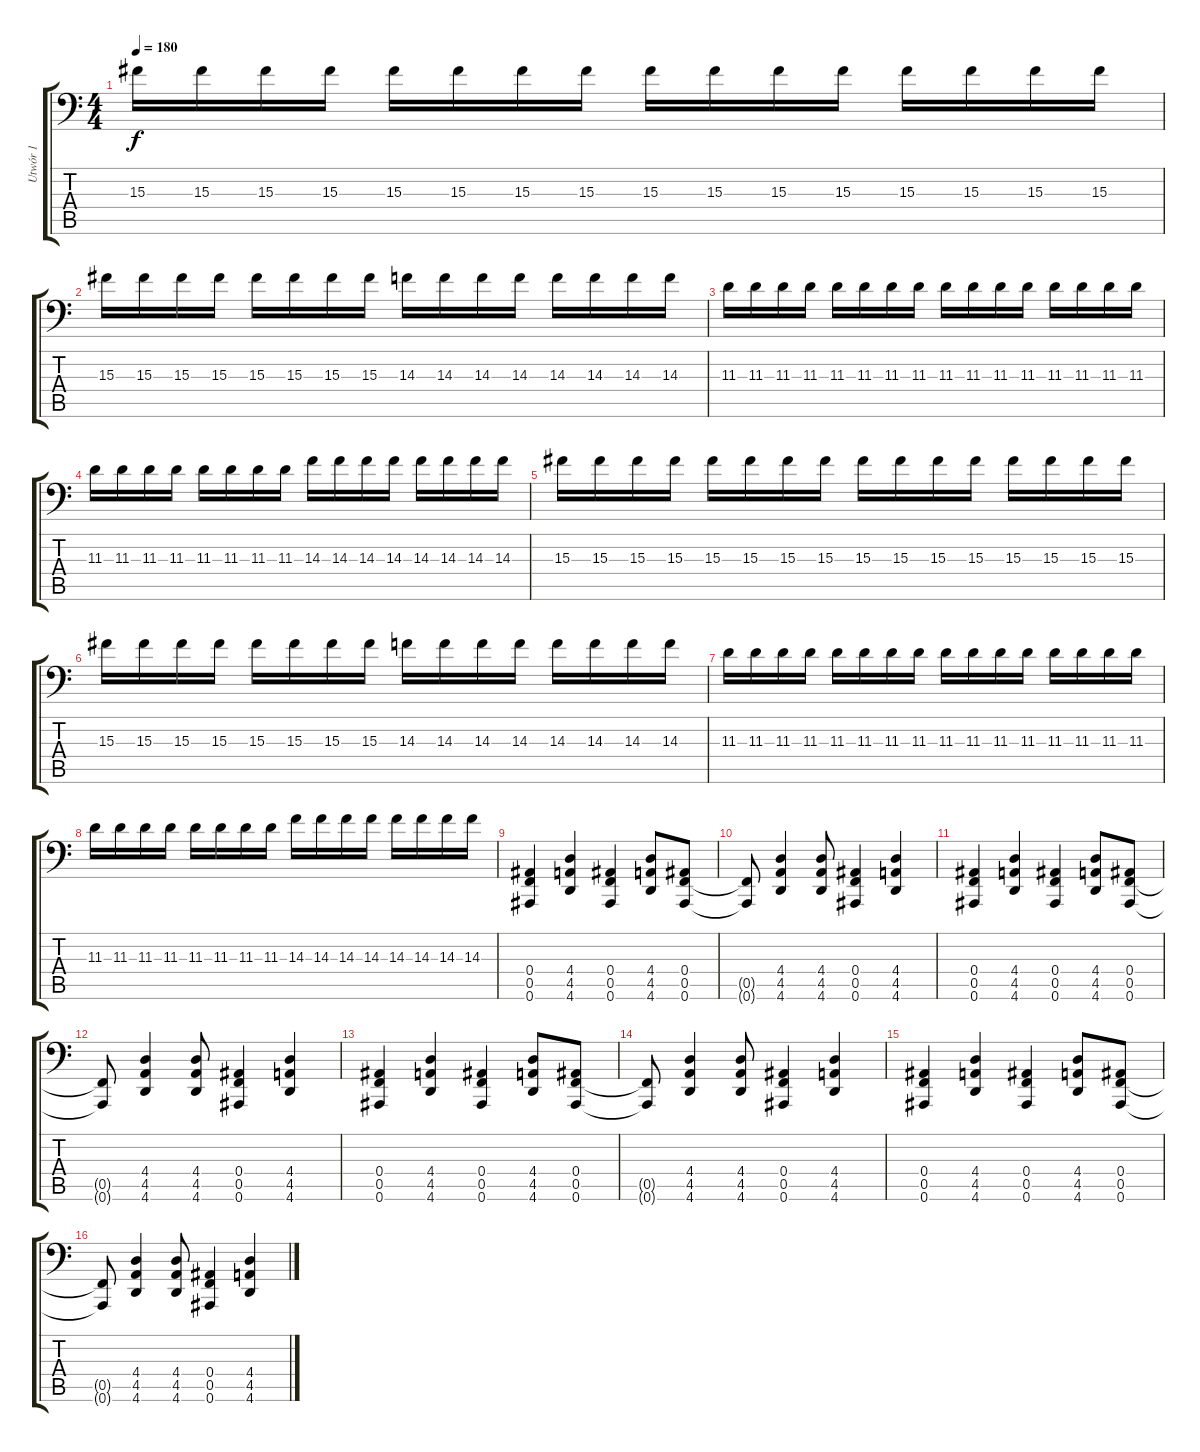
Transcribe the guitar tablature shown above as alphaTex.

\track ("Utwór 1" "Utwór 1") {instrument pad7halo}
\staff {score tabs}
\tuning (C4 G3 Eb3 Bb2 F2 Bb1) {hide}
\ts (4 4)
\tempo 180
\clef f4
\ks c
15.3.16{dy f} 15.3.16 15.3.16 15.3.16 15.3.16 15.3.16 15.3.16 15.3.16 15.3.16 15.3.16 15.3.16 15.3.16 15.3.16 15.3.16 15.3.16 15.3.16 |
15.3.16 15.3.16 15.3.16 15.3.16 15.3.16 15.3.16 15.3.16 15.3.16 14.3.16 14.3.16 14.3.16 14.3.16 14.3.16 14.3.16 14.3.16 14.3.16 |
11.3.16 11.3.16 11.3.16 11.3.16 11.3.16 11.3.16 11.3.16 11.3.16 11.3.16 11.3.16 11.3.16 11.3.16 11.3.16 11.3.16 11.3.16 11.3.16 |
11.3.16 11.3.16 11.3.16 11.3.16 11.3.16 11.3.16 11.3.16 11.3.16 14.3.16 14.3.16 14.3.16 14.3.16 14.3.16 14.3.16 14.3.16 14.3.16 |
15.3.16 15.3.16 15.3.16 15.3.16 15.3.16 15.3.16 15.3.16 15.3.16 15.3.16 15.3.16 15.3.16 15.3.16 15.3.16 15.3.16 15.3.16 15.3.16 |
15.3.16 15.3.16 15.3.16 15.3.16 15.3.16 15.3.16 15.3.16 15.3.16 14.3.16 14.3.16 14.3.16 14.3.16 14.3.16 14.3.16 14.3.16 14.3.16 |
11.3.16 11.3.16 11.3.16 11.3.16 11.3.16 11.3.16 11.3.16 11.3.16 11.3.16 11.3.16 11.3.16 11.3.16 11.3.16 11.3.16 11.3.16 11.3.16 |
11.3.16 11.3.16 11.3.16 11.3.16 11.3.16 11.3.16 11.3.16 11.3.16 14.3.16 14.3.16 14.3.16 14.3.16 14.3.16 14.3.16 14.3.16 14.3.16 |
(0.4 0.5 0.6).4 (4.4 4.5 4.6).4 (0.4 0.5 0.6).4 (4.4 4.5 4.6).8 (0.4 0.5 0.6).8 |
(0.5{t} 0.6{t}).8 (4.4 4.5 4.6).4 (4.4 4.5 4.6).8 (0.4 0.5 0.6).4 (4.4 4.5 4.6).4 |
(0.4 0.5 0.6).4 (4.4 4.5 4.6).4 (0.4 0.5 0.6).4 (4.4 4.5 4.6).8 (0.4 0.5 0.6).8 |
(0.5{t} 0.6{t}).8 (4.4 4.5 4.6).4 (4.4 4.5 4.6).8 (0.4 0.5 0.6).4 (4.4 4.5 4.6).4 |
(0.4 0.5 0.6).4 (4.4 4.5 4.6).4 (0.4 0.5 0.6).4 (4.4 4.5 4.6).8 (0.4 0.5 0.6).8 |
(0.5{t} 0.6{t}).8 (4.4 4.5 4.6).4 (4.4 4.5 4.6).8 (0.4 0.5 0.6).4 (4.4 4.5 4.6).4 |
(0.4 0.5 0.6).4 (4.4 4.5 4.6).4 (0.4 0.5 0.6).4 (4.4 4.5 4.6).8 (0.4 0.5 0.6).8 |
(0.5{t} 0.6{t}).8 (4.4 4.5 4.6).4 (4.4 4.5 4.6).8 (0.4 0.5 0.6).4 (4.4 4.5 4.6).4
